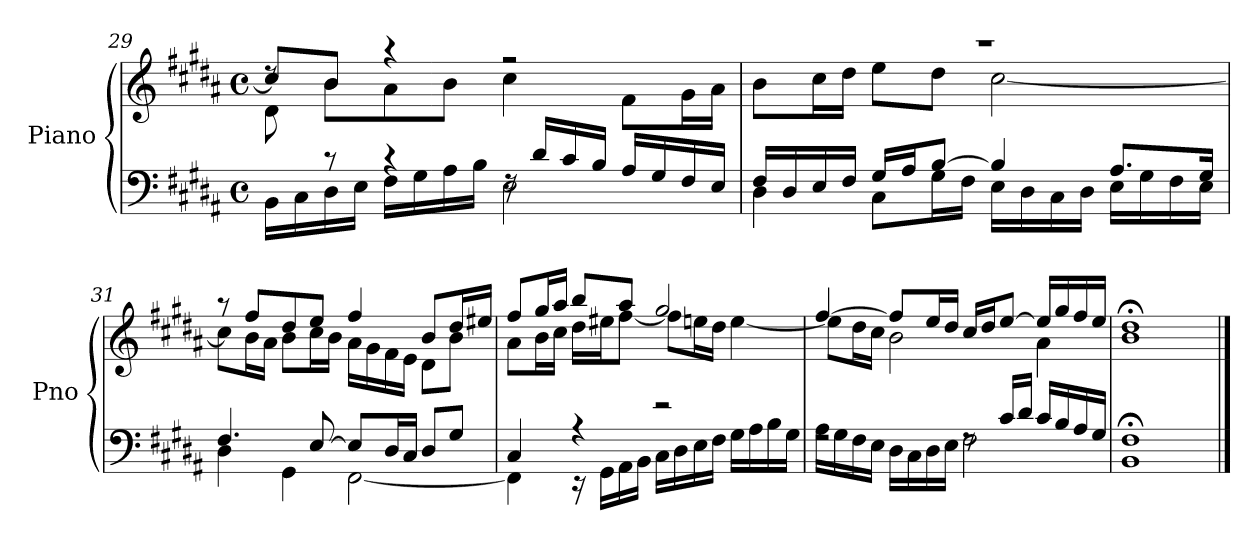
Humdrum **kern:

**kern	**kern
*part1	*part1
*staff2	*staff1
*I"Piano	*
*I'Pno	*
!!LO:LB:g=z
*clefF4	*clefG2
*k[f#c#g#d#a#]	*k[f#c#g#d#a#]
*M4/4	*M4/4
*met(c)	*met(c)
=29	=29
*^	*^
*	*	*	*^
8ryy	16BB\LL	8cc#/L]	8rdd	8d#\
.	16C#\	.	.	.
8rc	16D#\	8b/J	8b\L	2..ryy
.	16E\JJ	.	.	.
4rc	16F#\LL	4r	8a#\	.
.	16G#\	.	.	.
.	16A#\	.	8b\J	.
.	16B\JJ	.	.	.
16rF	2E\	2r	4cc#\	.
16d#/LL	.	.	.	.
16c#/	.	.	.	.
16B/JJ	.	.	.	.
16A#/LL	.	.	8f#\L	.
16G#/	.	.	.	.
16F#/	.	.	16g#\L	.
16E/JJ	.	.	16a#\JJ	.
*	*	*	*v	*v
=30	=30	=30	=30
16F#/LL	4D#\	1r	8b\L
16D#/	.	.	.
16E/	.	.	16cc#\L
16F#/JJ	.	.	16dd#\JJ
16G#/LL	8C#\L	.	8ee\L
16A#/J	.	.	.
[8B/J	16G#\L	.	8dd#\J
.	16F#\JJ	.	.
4B/]	16E\LL	.	[2cc#\
.	16D#\	.	.
.	16C#\	.	.
.	16D#\JJ	.	.
8.A#/L	16E\LL	.	.
.	16G#\	.	.
.	16F#\	.	.
16G#/Jk	16E\JJ	.	.
=31	=31	=31	=31
4.F#/	4D#\	8r	8cc#\L]
.	.	8ff#/L	16b\L
.	.	.	16a#\JJ
.	4GG#\	8dd#/	8b\L
[8E/	.	8ee/J	16cc#\L
.	.	.	16b\JJ
8E/L]	[2FF#\	4ff#/	16a#\LL
.	.	.	16g#\
16D#/L	.	.	16f#\
16C#/JJ	.	.	16e\JJ
8D#/L	.	8b/L	8d#\L
8G#/J	.	16dd#/L	8b\J
.	.	16ee#X/JJ	.
!!LO:LB:g=z	!!
=32	=32	=32	=32
4C#/	4FF#\]	8ff#/L	8a#\L
.	.	16gg#/L	16b\L
.	.	16aa#/JJ	16cc#\JJ
4r	16r	8bb/L	16dd#\LL
.	16GG#\LL	.	16ee#X\J
.	16AA#\	8aa#/J	[8ff#\J
.	16BB\JJ	.	.
2r	16C#\LL	2gg#/	8ff#\L]
.	16D#\	.	.
.	16E\	.	16een\L
.	16F#\JJ	.	16dd#\JJ
.	16G#\LL	.	[4ee\
.	16A#\	.	.
.	16B\	.	.
.	16G#\JJ	.	.
=33	=33	=33	=33
2rF	16A#\LL	[4ff#/	8ee\L]
.	16G#\	.	.
.	16F#\	.	16dd#\L
.	16E\JJ	.	16cc#\JJ
.	16D#\LL	8ff#/L]	2b\
.	16C#\	.	.
.	16D#\	16ee/L	.
.	16E\JJ	16dd#/JJ	.
8rF	2F#\	16cc#/LL	.
.	.	16dd#/J	.
16c#/LL	.	[8ee/J	.
16d#/JJ	.	.	.
16c#/LL	.	16ee/LL]	4a#\
16B/	.	16gg#/	.
16A#/	.	16ff#/	.
16G#/JJ	.	16ee/JJ	.
*v	*v	*	*
*	*v	*v
=34	=34
1BB; 1F#;	1b;< 1dd#;<
==	==
*-	*-
